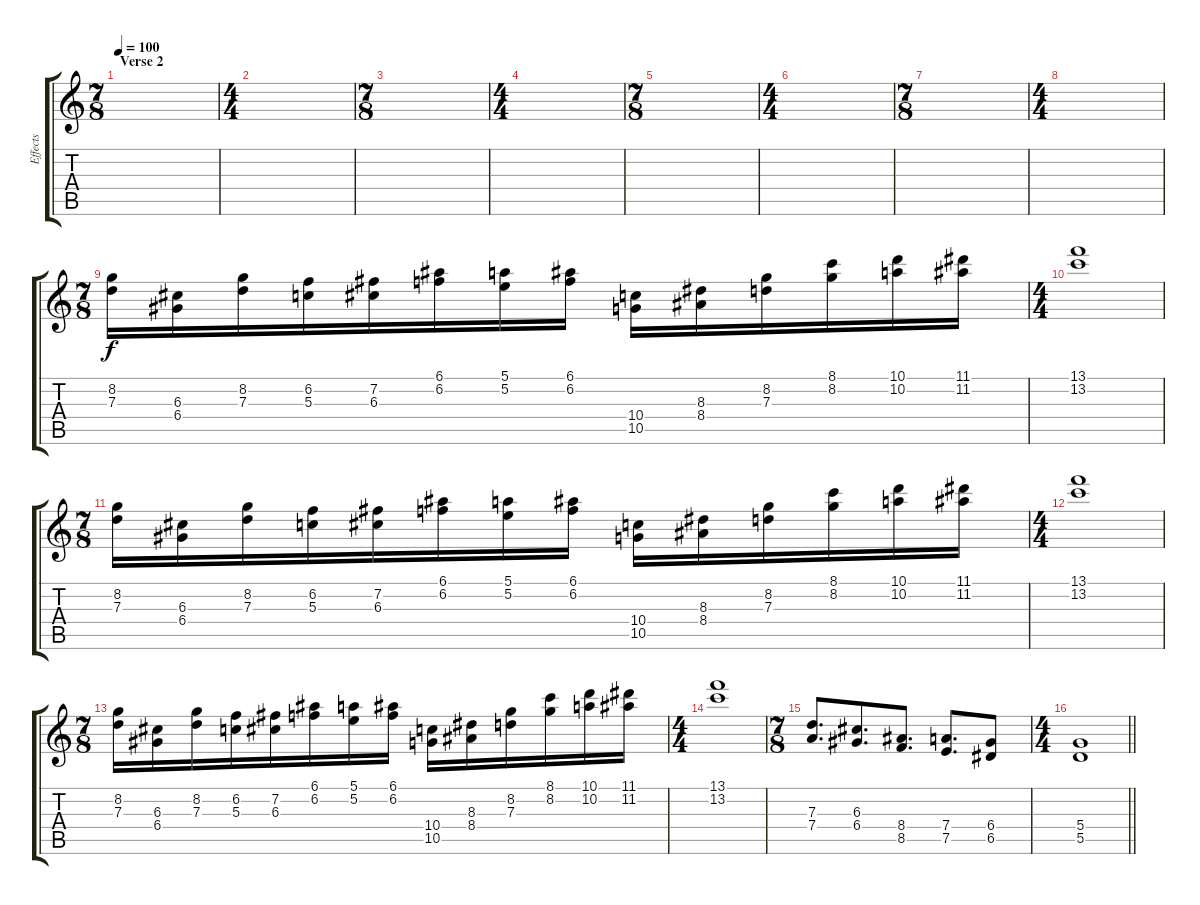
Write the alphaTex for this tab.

\track ("Effects" "Effects") {instrument guitarharmonics}
\staff {score tabs}
\tuning (E4 B3 G3 D3 A2 E2) {hide}
\ts (7 8)
\section ("" "Verse 2")
\tempo 100
\clef g2
\ks c
|
\ts (4 4)
|
\ts (7 8)
|
\ts (4 4)
|
\ts (7 8)
|
\ts (4 4)
|
\ts (7 8)
|
\ts (4 4)
|
\ts (7 8)
(8.2 7.3).16{volume 9 instrument distortionguitar} (6.3 6.4).16 (8.2 7.3).16 (6.2 5.3).16 (7.2 6.3).16 (6.1 6.2).16 (5.1 5.2).16 (6.1 6.2).16 (10.4 10.5).16 (8.3 8.4).16 (8.2 7.3).16 (8.1 8.2).16 (10.1 10.2).16 (11.1 11.2).16 |
\ts (4 4)
(13.1 13.2).1{volume 4} |
\ts (7 8)
(8.2 7.3).16{volume 8} (6.3 6.4).16 (8.2 7.3).16 (6.2 5.3).16 (7.2 6.3).16 (6.1 6.2).16 (5.1 5.2).16 (6.1 6.2).16 (10.4 10.5).16 (8.3 8.4).16 (8.2 7.3).16 (8.1 8.2).16 (10.1 10.2).16 (11.1 11.2).16 |
\ts (4 4)
(13.1 13.2).1{volume 4} |
\ts (7 8)
(8.2 7.3).16{volume 8} (6.3 6.4).16 (8.2 7.3).16 (6.2 5.3).16 (7.2 6.3).16 (6.1 6.2).16 (5.1 5.2).16 (6.1 6.2).16 (10.4 10.5).16 (8.3 8.4).16 (8.2 7.3).16 (8.1 8.2).16 (10.1 10.2).16 (11.1 11.2).16 |
\ts (4 4)
(13.1 13.2).1{volume 4} |
\ts (7 8)
(7.3 7.4).8{d volume 8} (6.3 6.4).8{d} (8.4 8.5).8{d} (7.4 7.5).8{d} (6.4 6.5).8 |
\ts (4 4)
\barLineRight lightlight
(5.4 5.5).1{volume 4}
